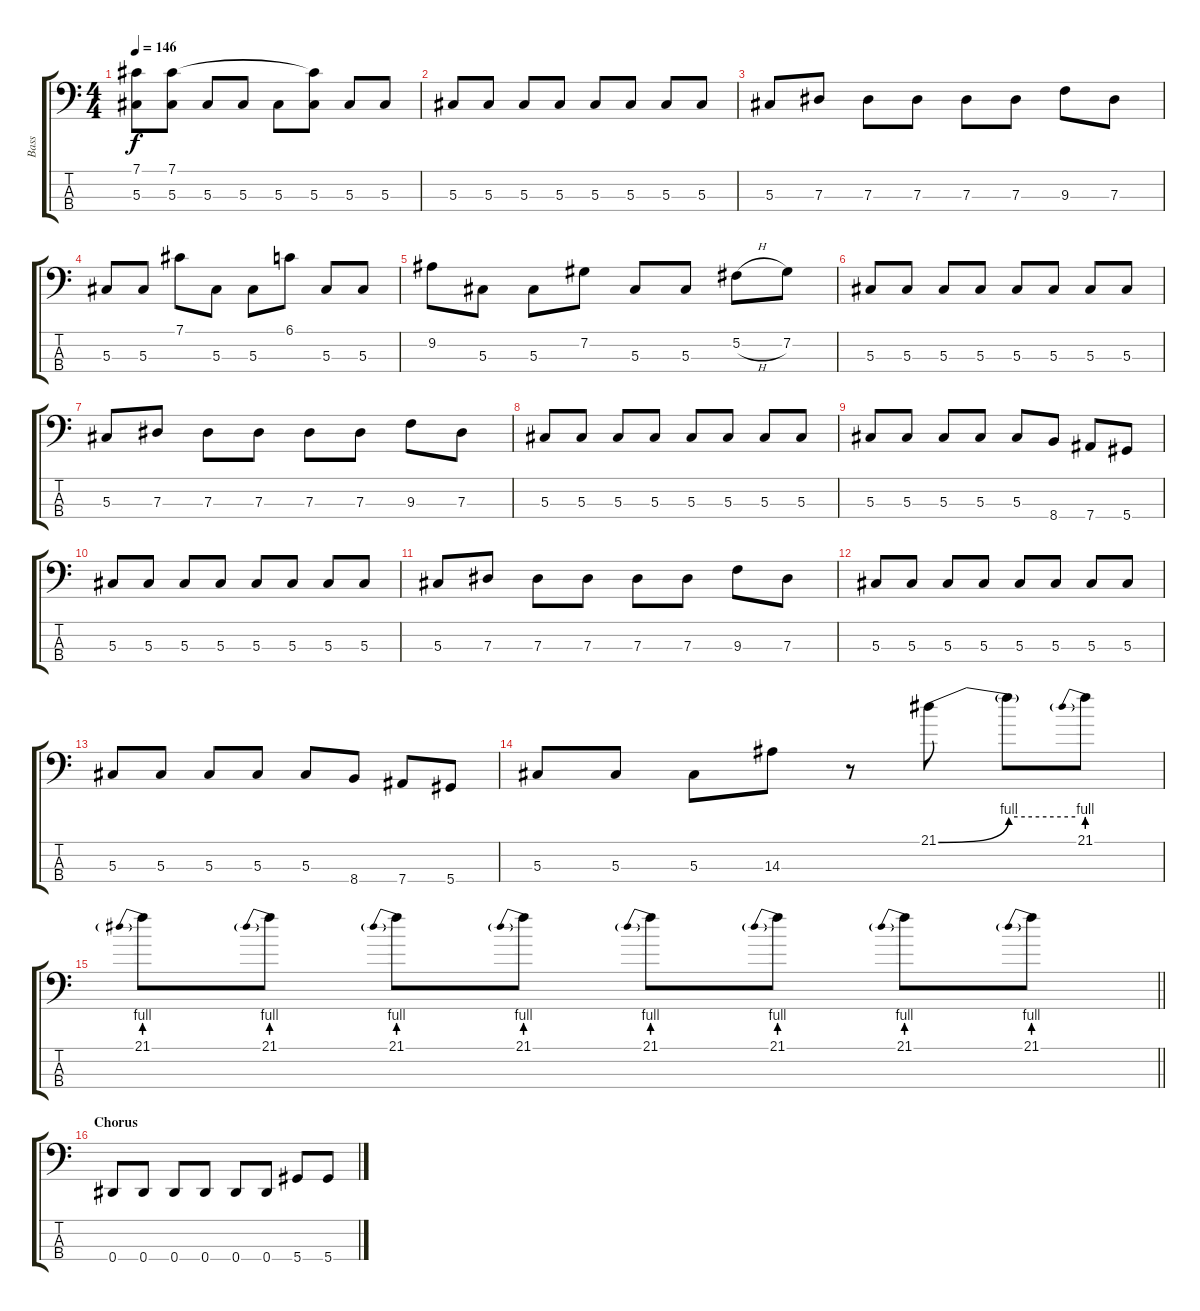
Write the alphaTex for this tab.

\track ("Bass" "Bass") {instrument electricbassfinger}
\staff {score tabs}
\tuning (Gb2 Db2 Ab1 Eb1) {hide}
\ts (4 4)
\tempo 146
\clef f4
\ks c
(7.1{t} 5.3).8{dy f} (7.1 5.3).8 5.3.8 5.3.8 5.3.8 (7.1{t} 5.3).8 5.3.8 5.3.8 |
5.3.8 5.3.8 5.3.8 5.3.8 5.3.8 5.3.8 5.3.8 5.3.8 |
5.3.8 7.3.8 7.3.8 7.3.8 7.3.8 7.3.8 9.3.8 7.3.8 |
5.3.8 5.3.8 7.1.8 5.3.8 5.3.8 6.1.8 5.3.8 5.3.8 |
9.2.8 5.3.8 5.3.8 7.2.8 5.3.8 5.3.8 5.2{h}.8 7.2.8 |
5.3.8 5.3.8 5.3.8 5.3.8 5.3.8 5.3.8 5.3.8 5.3.8 |
5.3.8 7.3.8 7.3.8 7.3.8 7.3.8 7.3.8 9.3.8 7.3.8 |
5.3.8 5.3.8 5.3.8 5.3.8 5.3.8 5.3.8 5.3.8 5.3.8 |
5.3.8 5.3.8 5.3.8 5.3.8 5.3.8 8.4.8 7.4.8 5.4.8 |
5.3.8 5.3.8 5.3.8 5.3.8 5.3.8 5.3.8 5.3.8 5.3.8 |
5.3.8 7.3.8 7.3.8 7.3.8 7.3.8 7.3.8 9.3.8 7.3.8 |
5.3.8 5.3.8 5.3.8 5.3.8 5.3.8 5.3.8 5.3.8 5.3.8 |
5.3.8 5.3.8 5.3.8 5.3.8 5.3.8 8.4.8 7.4.8 5.4.8 |
5.3.8 5.3.8 5.3.8 14.3.8 r.8 21.1{be (bend 0 0 60 4)}.8 21.1{be (hold 0 4 60 4) t}.8 21.1{be (prebend 0 4 60 4)}.8 |
\barLineRight lightlight
21.1{be (prebend 0 4 60 4)}.8 21.1{be (prebend 0 4 60 4)}.8 21.1{be (prebend 0 4 60 4)}.8 21.1{be (prebend 0 4 60 4)}.8 21.1{be (prebend 0 4 60 4)}.8 21.1{be (prebend 0 4 60 4)}.8 21.1{be (prebend 0 4 60 4)}.8 21.1{be (prebend 0 4 60 4)}.8 |
\section ("" "Chorus")
0.4.8 0.4.8 0.4.8 0.4.8 0.4.8 0.4.8 5.4.8 5.4.8
